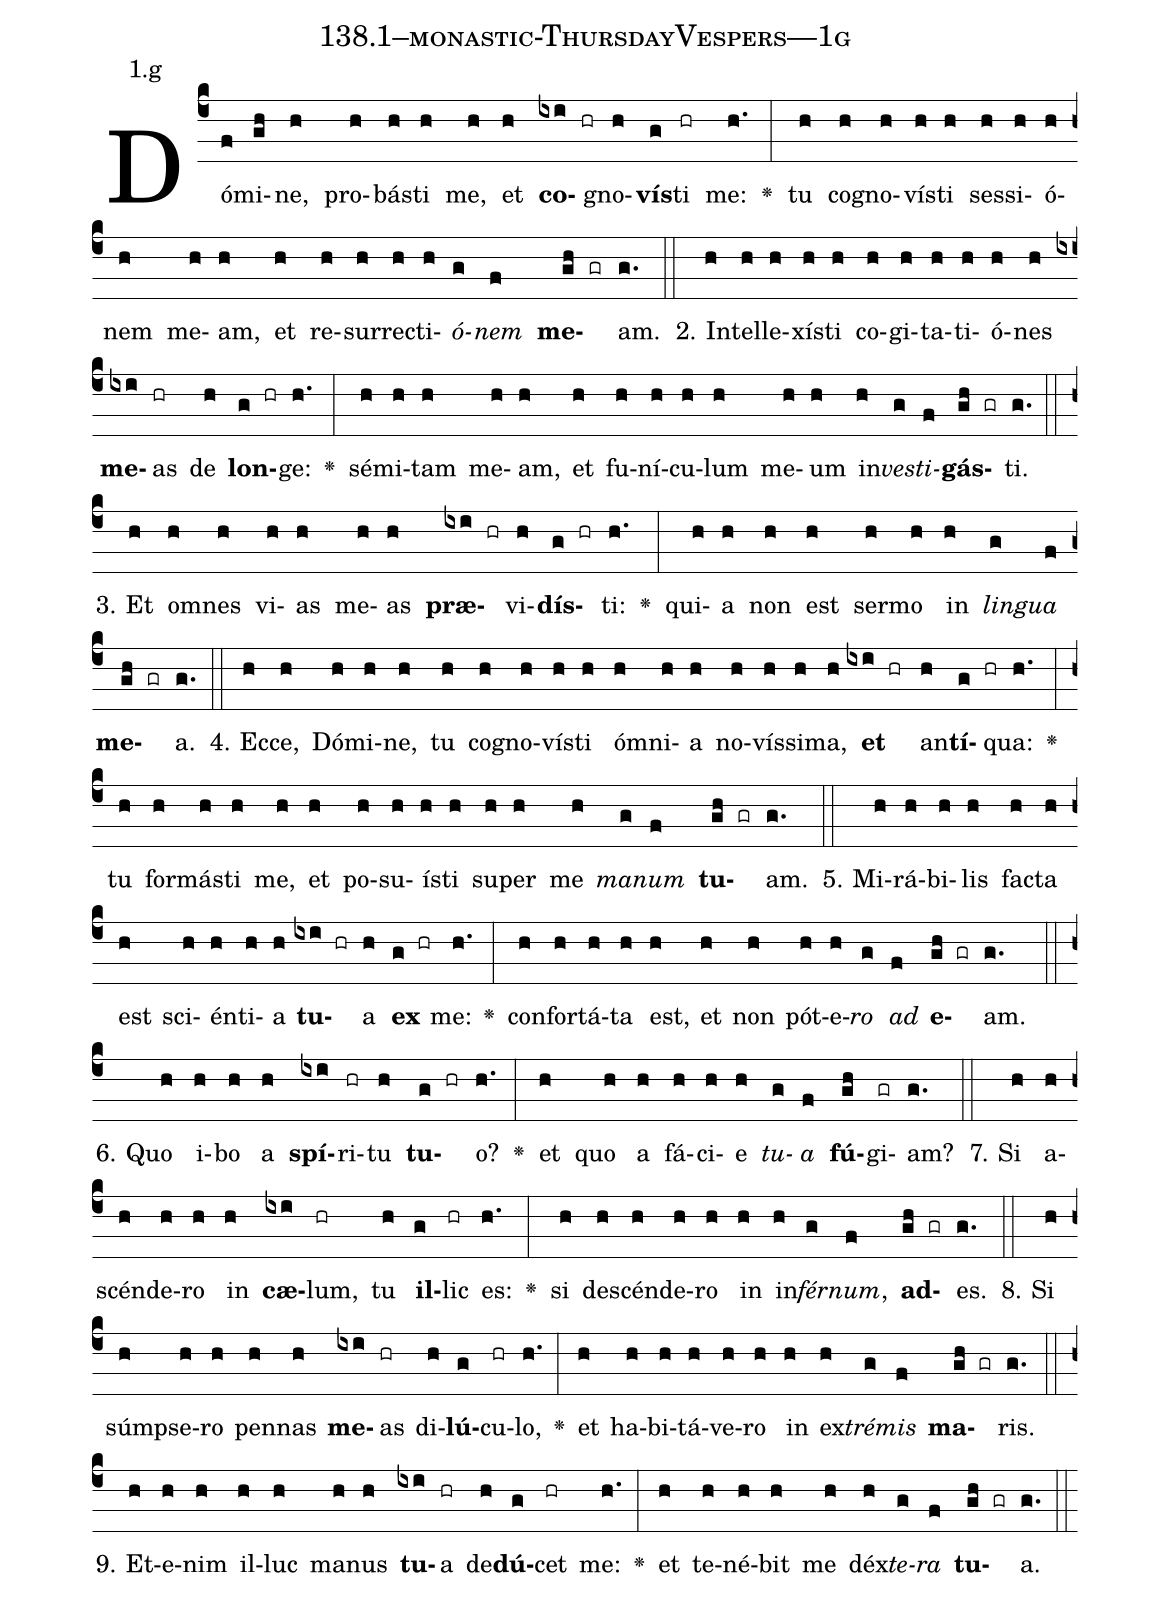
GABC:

name: 138.1--monastic-ThursdayVespers---1g;
annotation: 1.g;
%%
(c4)Dó(f)mi(gh)ne,(h) pro(h)bás(h)ti(h) me,(h) et(h) <b>co</b>(ixi hr)gno(h)<b>vís</b>(g)ti(hr) me:(h.) <v>\greheightstar</v>(:) tu(h) co(h)gno(h)vís(h)ti(h) ses(h)si(h)ó(h)nem(h) me(h)am,(h) et(h) re(h)sur(h)rec(h)ti(h)<i>ó</i>(g)<i>nem</i>(f) <b>me</b>(gh gr)am.(g.) (::)
2. In(h)tel(h)le(h)xís(h)ti(h) co(h)gi(h)ta(h)ti(h)ó(h)nes(h) <b>me</b>(ixi)as(hr) de(h) <b>lon</b>(g hr)ge:(h.) <v>\greheightstar</v>(:) sé(h)mi(h)tam(h) me(h)am,(h) et(h) fu(h)ní(h)cu(h)lum(h) me(h)um(h) in(h)<i>ves</i>(g)<i>ti</i>(f)<b>gás</b>(gh gr)ti.(g.) (::)
3. Et(h) om(h)nes(h) vi(h)as(h) me(h)as(h) <b>præ</b>(ixi hr)vi(h)<b>dís</b>(g hr)ti:(h.) <v>\greheightstar</v>(:) qui(h)a(h) non(h) est(h) ser(h)mo(h) in(h) <i>lin</i>(g)<i>gua</i>(f) <b>me</b>(gh gr)a.(g.) (::)
4. Ec(h)ce,(h) Dó(h)mi(h)ne,(h) tu(h) co(h)gno(h)vís(h)ti(h) óm(h)ni(h)a(h) no(h)vís(h)si(h)ma,(h) <b>et</b>(ixi hr) an(h)<b>tí</b>(g hr)qua:(h.) <v>\greheightstar</v>(:) tu(h) for(h)más(h)ti(h) me,(h) et(h) po(h)su(h)ís(h)ti(h) su(h)per(h) me(h) <i>ma</i>(g)<i>num</i>(f) <b>tu</b>(gh gr)am.(g.) (::)
5. Mi(h)rá(h)bi(h)lis(h) fac(h)ta(h) est(h) sci(h)én(h)ti(h)a(h) <b>tu</b>(ixi hr)a(h) <b>ex</b>(g hr) me:(h.) <v>\greheightstar</v>(:) con(h)for(h)tá(h)ta(h) est,(h) et(h) non(h) pót(h)e(h)<i>ro</i>(g) <i>ad</i>(f) <b>e</b>(gh gr)am.(g.) (::)
6. Quo(h) i(h)bo(h) a(h) <b>spí</b>(ixi)ri(hr)tu(h) <b>tu</b>(g hr)o?(h.) <v>\greheightstar</v>(:) et(h) quo(h) a(h) fá(h)ci(h)e(h) <i>tu</i>(g)<i>a</i>(f) <b>fú</b>(gh)gi(gr)am?(g.) (::)
7. Si(h) a(h)scén(h)de(h)ro(h) in(h) <b>cæ</b>(ixi)lum,(hr) tu(h) <b>il</b>(g)lic(hr) es:(h.) <v>\greheightstar</v>(:) si(h) de(h)scén(h)de(h)ro(h) in(h) in(h)<i>fér</i>(g)<i>num</i>,(f) <b>ad</b>(gh gr)es.(g.) (::)
8. Si(h) súmp(h)se(h)ro(h) pen(h)nas(h) <b>me</b>(ixi)as(hr) di(h)<b>lú</b>(g)cu(hr)lo,(h.) <v>\greheightstar</v>(:) et(h) ha(h)bi(h)tá(h)ve(h)ro(h) in(h) ex(h)<i>tré</i>(g)<i>mis</i>(f) <b>ma</b>(gh gr)ris.(g.) (::)
9. Et(h)e(h)nim(h) il(h)luc(h) ma(h)nus(h) <b>tu</b>(ixi)a(hr) de(h)<b>dú</b>(g)cet(hr) me:(h.) <v>\greheightstar</v>(:) et(h) te(h)né(h)bit(h) me(h) déx(h)<i>te</i>(g)<i>ra</i>(f) <b>tu</b>(gh gr)a.(g.) (::)
